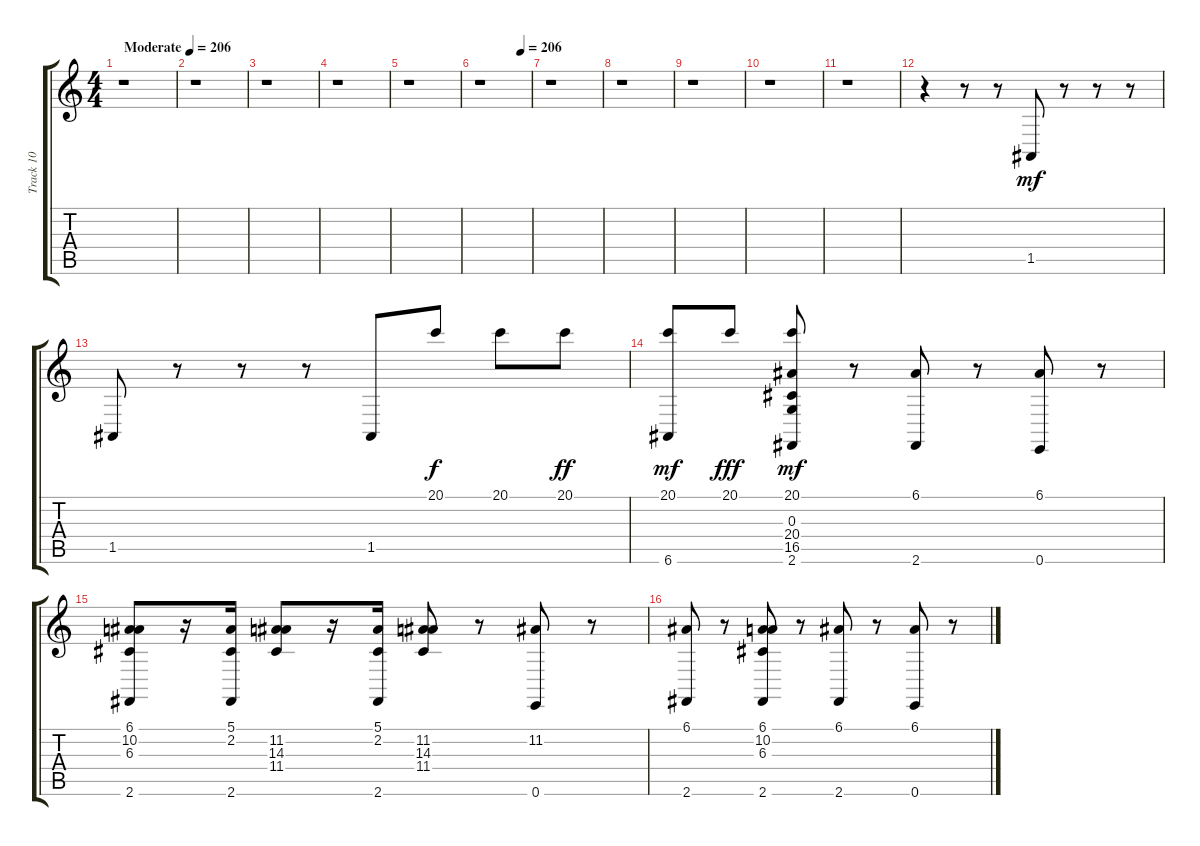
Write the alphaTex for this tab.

\track ("Track 10" "Track 10") {instrument celesta}
\staff {score tabs}
\tuning (E4 B3 G3 D3 A2 E2) {hide}
\ts (4 4)
\tempo (206 "Moderate")
\clef g2
\ks c
r.1{dy mf instrument celesta} |
r.1 |
r.1 |
r.1 |
r.1 |
\tempo (206 0.8125)
r.1 |
r.1 |
r.1 |
r.1 |
r.1 |
r.1 |
r.4 r.8 r.8 1.5.8 r.8 r.8 r.8 |
1.5.8 r.8 r.8 r.8 1.5.8 20.1.8{dy f} 20.1.8 20.1.8{dy ff} |
(20.1 6.6).8{dy mf} 20.1.8{dy fff} (20.1 0.3 20.4 16.5 2.6).8{dy mf} r.8 (6.1 2.6).8 r.8 (6.1 0.6).8 r.8 |
(6.1 10.2 6.3 2.6).8 r.16 (5.1 2.2 2.6).16 (11.2 14.3 11.4).8 r.16 (5.1 2.2 2.6).16 (11.2 14.3 11.4).8 r.8 (11.2 0.6).8 r.8 |
(6.1 2.6).8 r.8 (6.1 10.2 6.3 2.6).8 r.8 (6.1 2.6).8 r.8 (6.1 0.6).8 r.8
